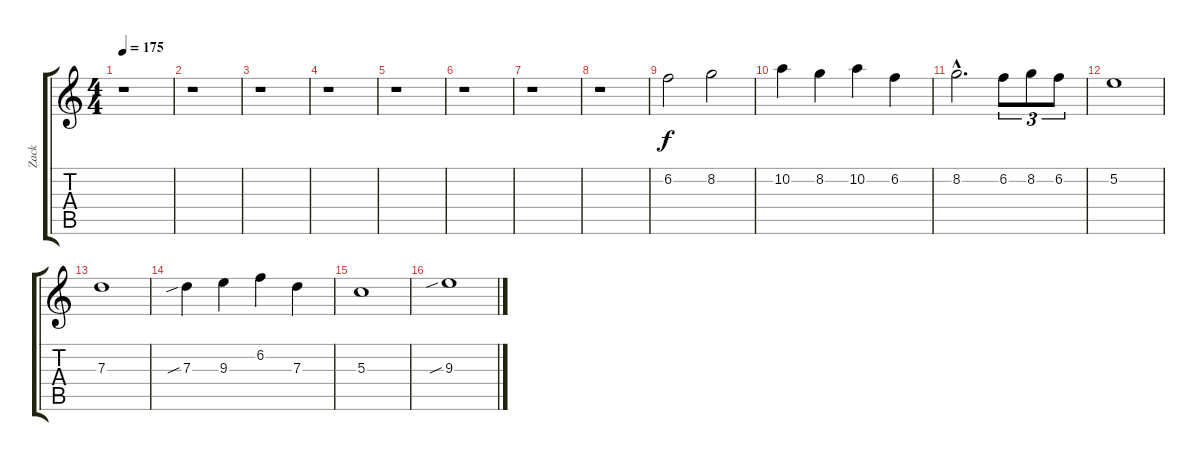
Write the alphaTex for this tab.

\track ("Zack" "Zack") {instrument distortionguitar}
\staff {score tabs}
\tuning (E4 B3 G3 D3 A2 D2) {hide}
\ts (4 4)
\tempo 175
\clef g2
\ks c
r.1{dy f} |
r.1 |
r.1 |
r.1 |
r.1 |
r.1 |
r.1 |
r.1 |
6.2.2 8.2.2 |
10.2.4 8.2.4 10.2.4 6.2.4 |
8.2{hac}.2{d} 6.2.8{tu (3 2)} 8.2.8{tu (3 2)} 6.2.8{tu (3 2)} |
5.2.1 |
7.3.1 |
7.3{sib}.4 9.3.4 6.2.4 7.3.4 |
5.3.1 |
9.3{sib}.1
